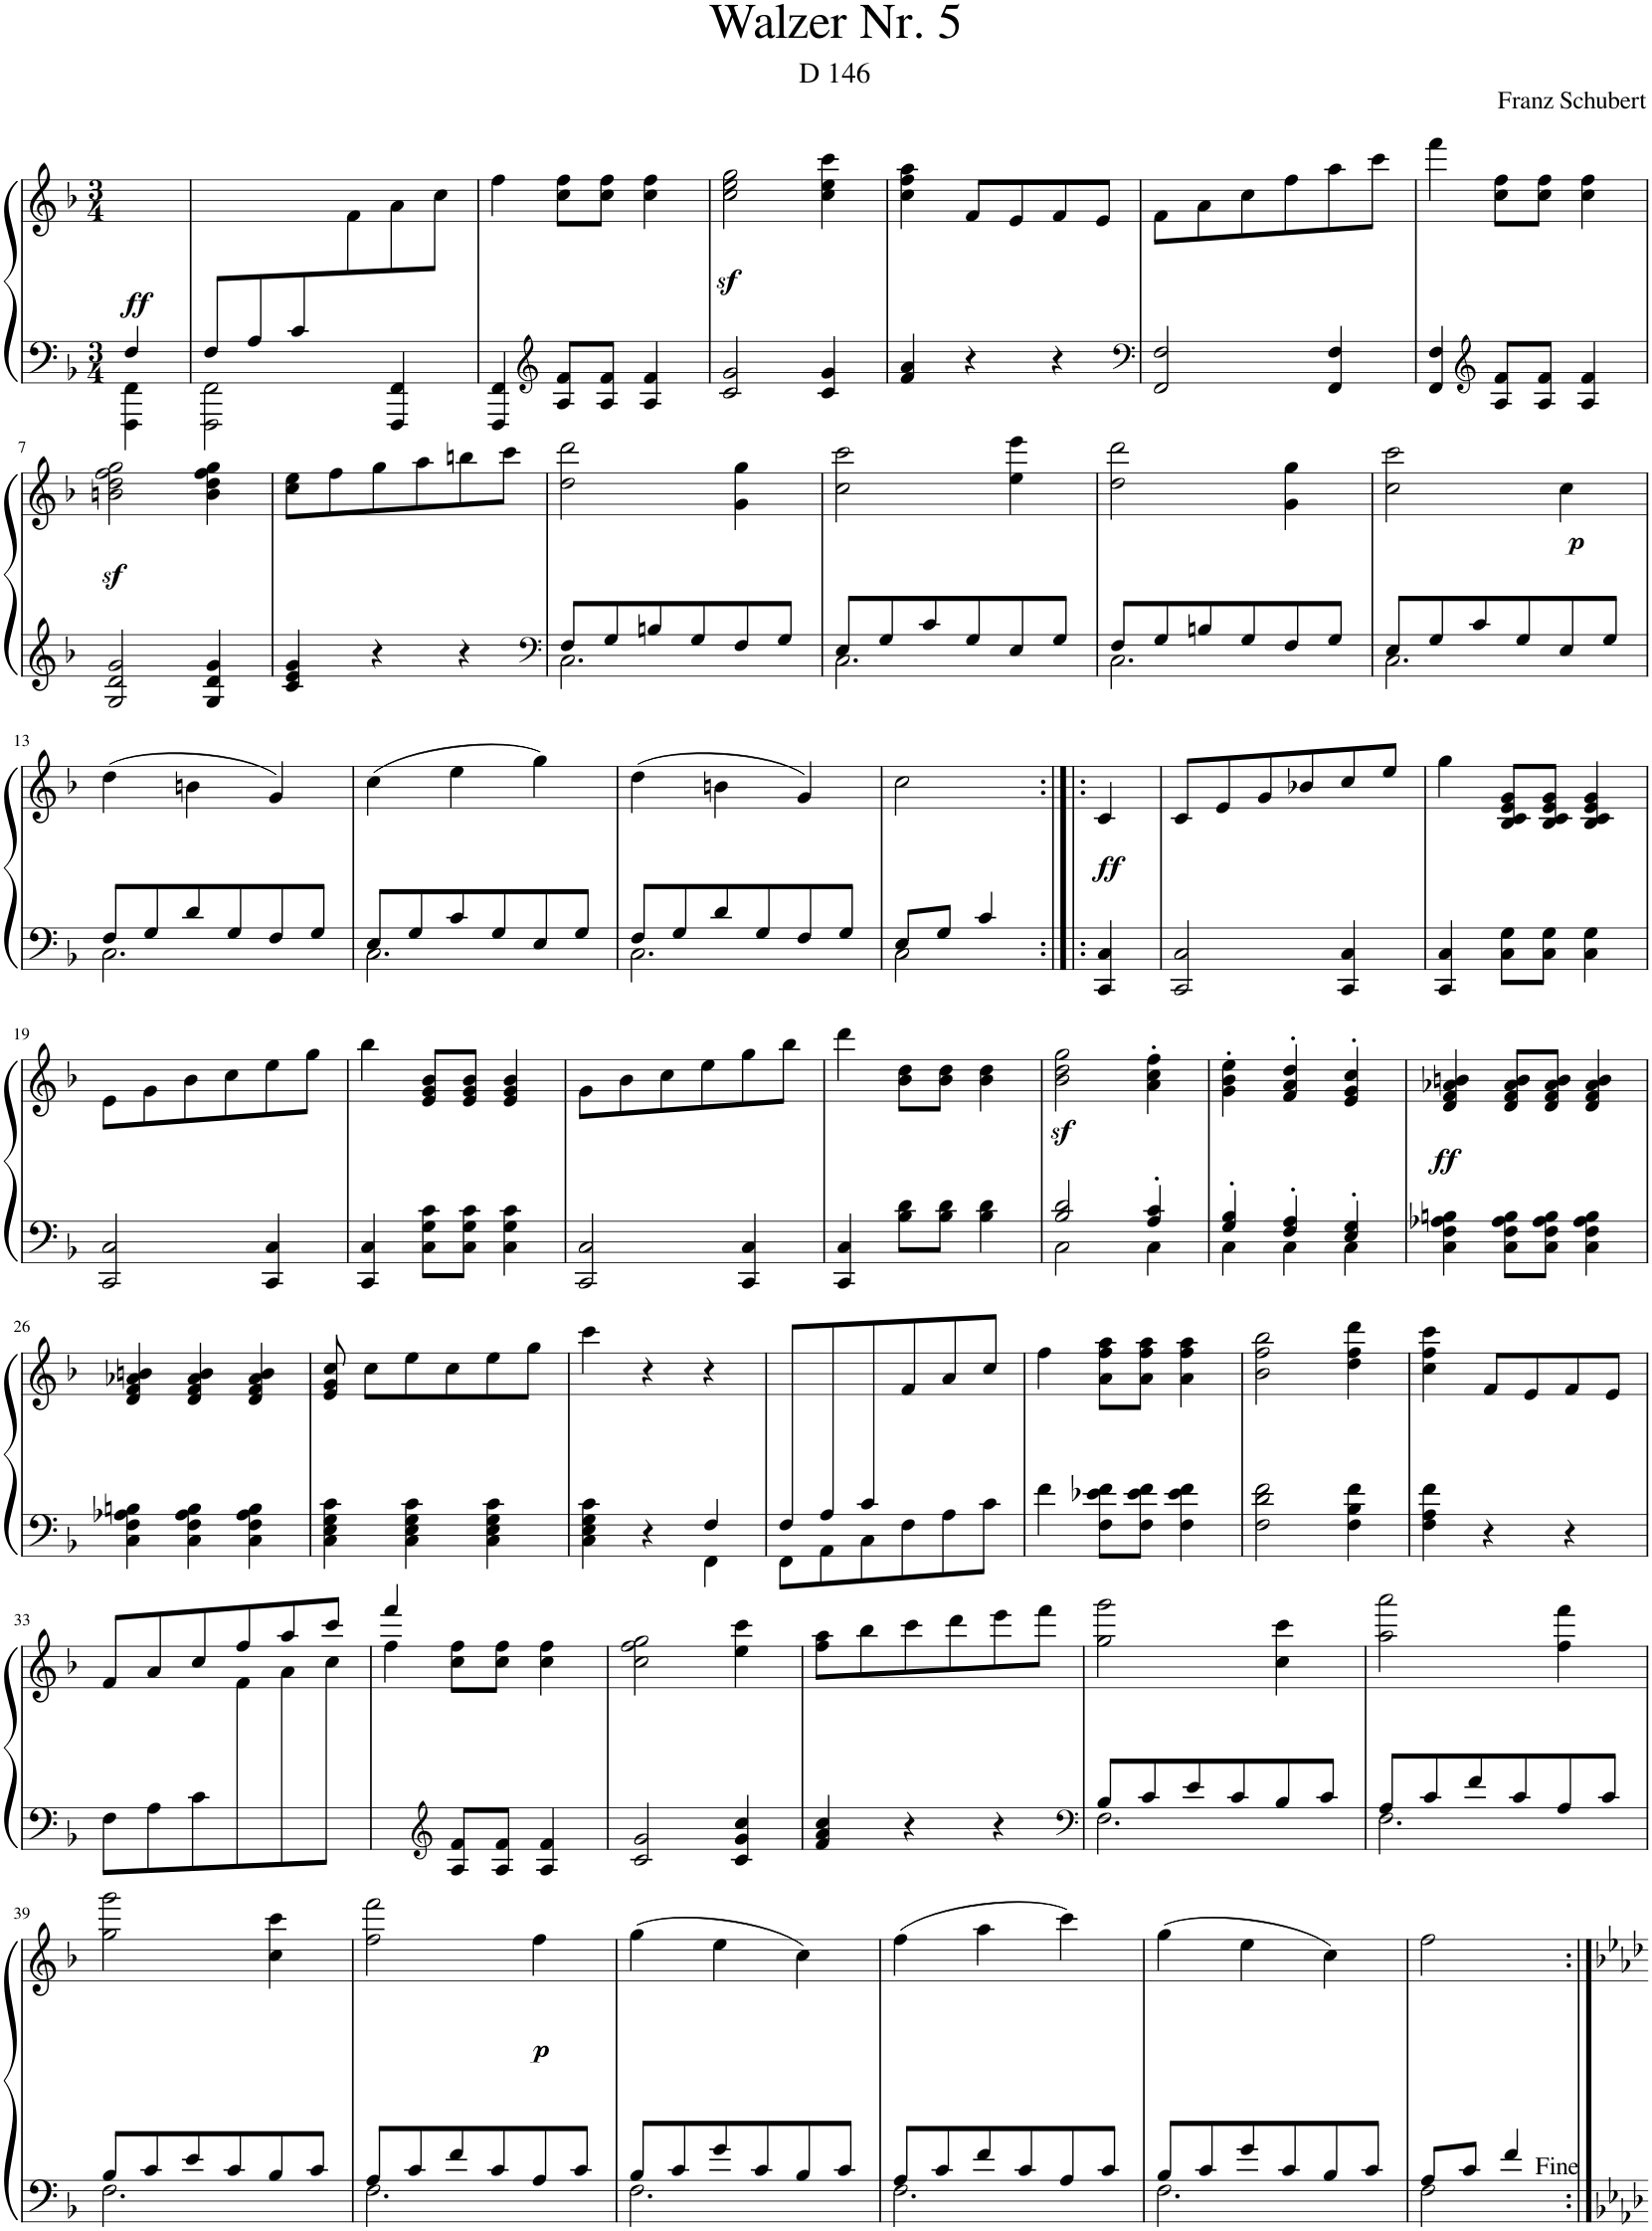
**kern	**kern	**dynam
*part1	*part1	*part1
*staff2	*staff1	*staff1/2
*I"Piano	*	*
*I'Pno.	*	*
*clefF4	*clefG2	*
*k[b-]	*k[b-]	*
*M3/4	*M3/4	*
=	=	=
*^	*	*
!	!	!	!LO:DY:a=2
4F/	4FFF\ 4FF\	4ryy	ff
=1	=1	=1	=1
8F/L	2FFF\ 2FF\	4.ryy	.
8A/	.	.	.
8c/	.	.	.
4.ryy	.	8f\	.
.	4FFF/ 4FF/	8a\	.
.	.	8cc\J	.
*v	*v	*	*
=2	=2	=2
4FFF/ 4FF/	4ff\	.
*clefG2	*	*
8A/ 8f/L	8cc\ 8ff\L	.
8A/ 8f/J	8cc\ 8ff\J	.
4A/ 4f/	4cc\ 4ff\	.
=3	=3	=3
2c/ 2g/	2cc\z< 2ee\z< 2gg\z<	.
4c/ 4g/	4cc\ 4ee\ 4ccc\	.
=4	=4	=4
4f/ 4a/	4cc\ 4ff\ 4aa\	.
4r	8f/L	.
.	8e/	.
4r	8f/	.
.	8e/J	.
=5	=5	=5
*clefF4	*	*
2FF/ 2F/	8f\L	.
.	8a\	.
.	8cc\	.
.	8ff\	.
4FF/ 4F/	8aa\	.
.	8ccc\J	.
=6	=6	=6
4FF/ 4F/	4fff\	.
*clefG2	*	*
8A/ 8f/L	8cc\ 8ff\L	.
8A/ 8f/J	8cc\ 8ff\J	.
4A/ 4f/	4cc\ 4ff\	.
!!LO:LB:g=z
=7	=7	=7
2G/ 2d/ 2g/	2bn\z< 2dd\z< 2ff\z< 2gg\z<	.
4G/ 4d/ 4g/	4b\ 4dd\ 4ff\ 4gg\	.
=8	=8	=8
4c/ 4e/ 4g/	8cc\ 8ee\L	.
.	8ff\	.
4r	8gg\	.
.	8aa\	.
4r	8bbn\	.
.	8ccc\J	.
=9	=9	=9
*clefF4	*	*
*^	*	*
8F/L	2.C\	2dd\ 2ddd\	.
8G/	.	.	.
8Bn/	.	.	.
8G/	.	.	.
8F/	.	4g\ 4gg\	.
8G/J	.	.	.
=10	=10	=10	=10
8E/L	2.C\	2cc\ 2ccc\	.
8G/	.	.	.
8c/	.	.	.
8G/	.	.	.
8E/	.	4ee\ 4eee\	.
8G/J	.	.	.
=11	=11	=11	=11
8F/L	2.C\	2dd\ 2ddd\	.
8G/	.	.	.
8Bn/	.	.	.
8G/	.	.	.
8F/	.	4g\ 4gg\	.
8G/J	.	.	.
=12	=12	=12	=12
8E/L	2.C\	2cc\ 2ccc\	.
8G/	.	.	.
8c/	.	.	.
8G/	.	.	.
!	!	!	!LO:DY:b
8E/	.	4cc\	p
8G/J	.	.	.
!!LO:LB:g=z
=13	=13	=13	=13
8F/L	2.C\	(4dd\	.
8G/	.	.	.
8d/	.	4bn\	.
8G/	.	.	.
8F/	.	4g/)	.
8G/J	.	.	.
=14	=14	=14	=14
8E/L	2.C\	(4cc\	.
8G/	.	.	.
8c/	.	4ee\	.
8G/	.	.	.
8E/	.	4gg\)	.
8G/J	.	.	.
=15	=15	=15	=15
8F/L	2.C\	(4dd\	.
8G/	.	.	.
8d/	.	4bn\	.
8G/	.	.	.
8F/	.	4g/)	.
8G/J	.	.	.
=16	=16	=16	=16
8E/L	2C\	2cc\	.
8G/J	.	.	.
4c/	.	.	.
*v	*v	*	*
=16X1:|!|:	=16X1:|!|:	=16X1:|!|:
!	!	!LO:DY:b
4CC/ 4C/	4c/	ff
=17	=17	=17
2CC/ 2C/	8c/L	.
.	8e/	.
.	8g/	.
.	8b-X/	.
4CC/ 4C/	8cc/	.
.	8ee/J	.
=18	=18	=18
4CC/ 4C/	4gg\	.
8C\ 8G\L	8B-/ 8c/ 8e/ 8g/L	.
8C\ 8G\J	8B-/ 8c/ 8e/ 8g/J	.
4C\ 4G\	4B-/ 4c/ 4e/ 4g/	.
!!LO:LB:g=z
=19	=19	=19
2CC/ 2C/	8e\L	.
.	8g\	.
.	8b-\	.
.	8cc\	.
4CC/ 4C/	8ee\	.
.	8gg\J	.
=20	=20	=20
4CC/ 4C/	4bb-\	.
8C\ 8G\ 8c\L	8e/ 8g/ 8b-/L	.
8C\ 8G\ 8c\J	8e/ 8g/ 8b-/J	.
4C\ 4G\ 4c\	4e/ 4g/ 4b-/	.
=21	=21	=21
2CC/ 2C/	8g\L	.
.	8b-\	.
.	8cc\	.
.	8ee\	.
4CC/ 4C/	8gg\	.
.	8bb-\J	.
=22	=22	=22
4CC/ 4C/	4ddd\	.
8B-\ 8d\L	8b-\ 8dd\L	.
8B-\ 8d\J	8b-\ 8dd\J	.
4B-\ 4d\	4b-\ 4dd\	.
=23	=23	=23
*^	*	*
2B-/ 2d/	2C\	2b-\z< 2dd\z< 2gg\z<	.
4A/' 4c/'	4C\	4a\' 4cc\' 4ff\'	.
=24	=24	=24	=24
4G/' 4B-/'	4C\	4g\' 4b-\' 4ee\'	.
4F/' 4A/'	4C\	4f/'> 4a/'> 4dd/'>	.
4E/' 4G/'	4C\	4e/'> 4g/'> 4cc/'>	.
=25	=25	=25	=25
!	!	!	!LO:DY:b
*v	*v	*	*
4C\ 4F\ 4A-X\ 4Bn\	4d/ 4f/ 4a-X/ 4bn/	ff
8C\ 8F\ 8A-\ 8B\L	8d/ 8f/ 8a-/ 8b/L	.
8C\ 8F\ 8A-\ 8B\J	8d/ 8f/ 8a-/ 8b/J	.
4C\ 4F\ 4A-\ 4B\	4d/ 4f/ 4a-/ 4b/	.
!!LO:LB:g=z
=26	=26	=26
4C\ 4F\ 4A-X\ 4Bn\	4d/ 4f/ 4a-X/ 4bn/	.
4C\ 4F\ 4A-\ 4B\	4d/ 4f/ 4a-/ 4b/	.
4C\ 4F\ 4A-\ 4B\	4d/ 4f/ 4a-/ 4b/	.
=27	=27	=27
4C\ 4E\ 4G\ 4c\	8e/ 8g/ 8cc/	.
.	8cc\L	.
4C\ 4E\ 4G\ 4c\	8ee\	.
.	8cc\	.
4C\ 4E\ 4G\ 4c\	8ee\	.
.	8gg\J	.
=28	=28	=28
*^	*	*
4C\ 4E\ 4G\ 4c\	2ryy	4ccc\	.
4r	.	4r	.
4F/	4FF\	4r	.
=29	=29	=29	=29
8F/L	8FF\L	4.ryy	.
8A/	8AA\	.	.
8c/	8C\	.	.
4.ryy	8F\	8f/	.
.	8A\	8a/	.
.	8c\J	8cc/J	.
*v	*v	*	*
=30	=30	=30
4f\	4ff\	.
8F\ 8e-X\ 8f\L	8a\ 8ff\ 8aa\L	.
8F\ 8e-\ 8f\J	8a\ 8ff\ 8aa\J	.
4F\ 4e-\ 4f\	4a\ 4ff\ 4aa\	.
=31	=31	=31
2F\ 2d\ 2f\	2b-\ 2ff\ 2bb-\	.
4F\ 4B-\ 4f\	4dd\ 4ff\ 4ddd\	.
=32	=32	=32
4F\ 4A\ 4f\	4cc\ 4ff\ 4ccc\	.
4r	8f/L	.
.	8e/	.
4r	8f/	.
.	8e/J	.
!!LO:LB:g=z
=33	=33	=33
*	*^	*
8F\L	8f/L	4.ryy	.
8A\	8a/	.	.
8c\	8cc/	.	.
4.ryy	8ff/	8f\	.
.	8aa/	8a\	.
.	8ccc/J	8cc\J	.
=34	=34	=34	=34
4ryy	4fff/	4ff\	.
*clefG2	*	*	*
8A/ 8f/L	8cc\ 8ff\L	2ryy	.
8A/ 8f/J	8cc\ 8ff\J	.	.
4A/ 4f/	4cc\ 4ff\	.	.
*	*v	*v	*
=35	=35	=35
2c/ 2g/	2cc\ 2ff\ 2gg\	.
4c/ 4g/ 4cc/	4ee\ 4ccc\	.
=36	=36	=36
4f/ 4a/ 4cc/	8ff\ 8aa\L	.
.	8bb-\	.
4r	8ccc\	.
.	8ddd\	.
4r	8eee\	.
.	8fff\J	.
=37	=37	=37
*clefF4	*	*
*^	*	*
8B-/L	2.F\	2gg\ 2ggg\	.
8c/	.	.	.
8e/	.	.	.
8c/	.	.	.
8B-/	.	4cc\ 4ccc\	.
8c/J	.	.	.
=38	=38	=38	=38
8A/L	2.F\	2aa\ 2aaa\	.
8c/	.	.	.
8f/	.	.	.
8c/	.	.	.
8A/	.	4ff\ 4fff\	.
8c/J	.	.	.
!!LO:LB:g=z
=39	=39	=39	=39
8B-/L	2.F\	2gg\ 2ggg\	.
8c/	.	.	.
8e/	.	.	.
8c/	.	.	.
8B-/	.	4cc\ 4ccc\	.
8c/J	.	.	.
=40	=40	=40	=40
8A/L	2.F\	2ff\ 2fff\	.
8c/	.	.	.
8f/	.	.	.
8c/	.	.	.
!	!	!	!LO:DY:b
8A/	.	4ff\	p
8c/J	.	.	.
=41	=41	=41	=41
8B-/L	2.F\	(4gg\	.
8c/	.	.	.
8g/	.	4ee\	.
8c/	.	.	.
8B-/	.	4cc\)	.
8c/J	.	.	.
=42	=42	=42	=42
8A/L	2.F\	(4ff\	.
8c/	.	.	.
8f/	.	4aa\	.
8c/	.	.	.
8A/	.	4ccc\)	.
8c/J	.	.	.
=43	=43	=43	=43
8B-/L	2.F\	(4gg\	.
8c/	.	.	.
8g/	.	4ee\	.
8c/	.	.	.
8B-/	.	4cc\)	.
8c/J	.	.	.
=44	=44	=44	=44
8A/L	2F\	2ff\	.
8c/J	.	.	.
4f/	.	.	.
*v	*v	*	*
=:|!	=:|!	=:|!
*-	*-	*-
